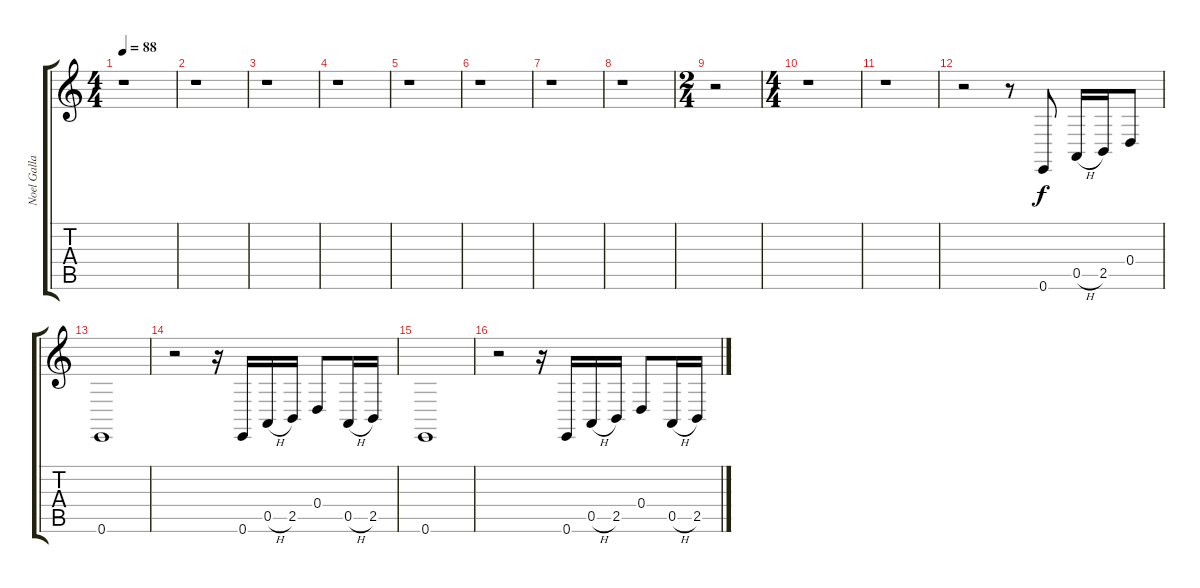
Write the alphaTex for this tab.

\track ("Noel Gallagher - Electric Guitar" "Noel Galla") {instrument lead6voice}
\staff {score tabs}
\tuning (E4 B3 G3 D3 A2 E2) {hide}
\ts (4 4)
\tempo 88
\clef g2
\ks c
r.1{dy f} |
r.1 |
r.1 |
r.1 |
r.1 |
r.1 |
r.1 |
r.1 |
\ts (2 4)
r.2 |
\ts (4 4)
r.1 |
r.1 |
r.2 r.8 0.6.8 0.5{h}.16 2.5.16 0.4.8 |
0.6.1 |
r.2 r.16 0.6.16 0.5{h}.16 2.5.16 0.4.8 0.5{h}.16 2.5.16 |
0.6.1 |
r.2 r.16 0.6.16 0.5{h}.16 2.5.16 0.4.8 0.5{h}.16 2.5.16
